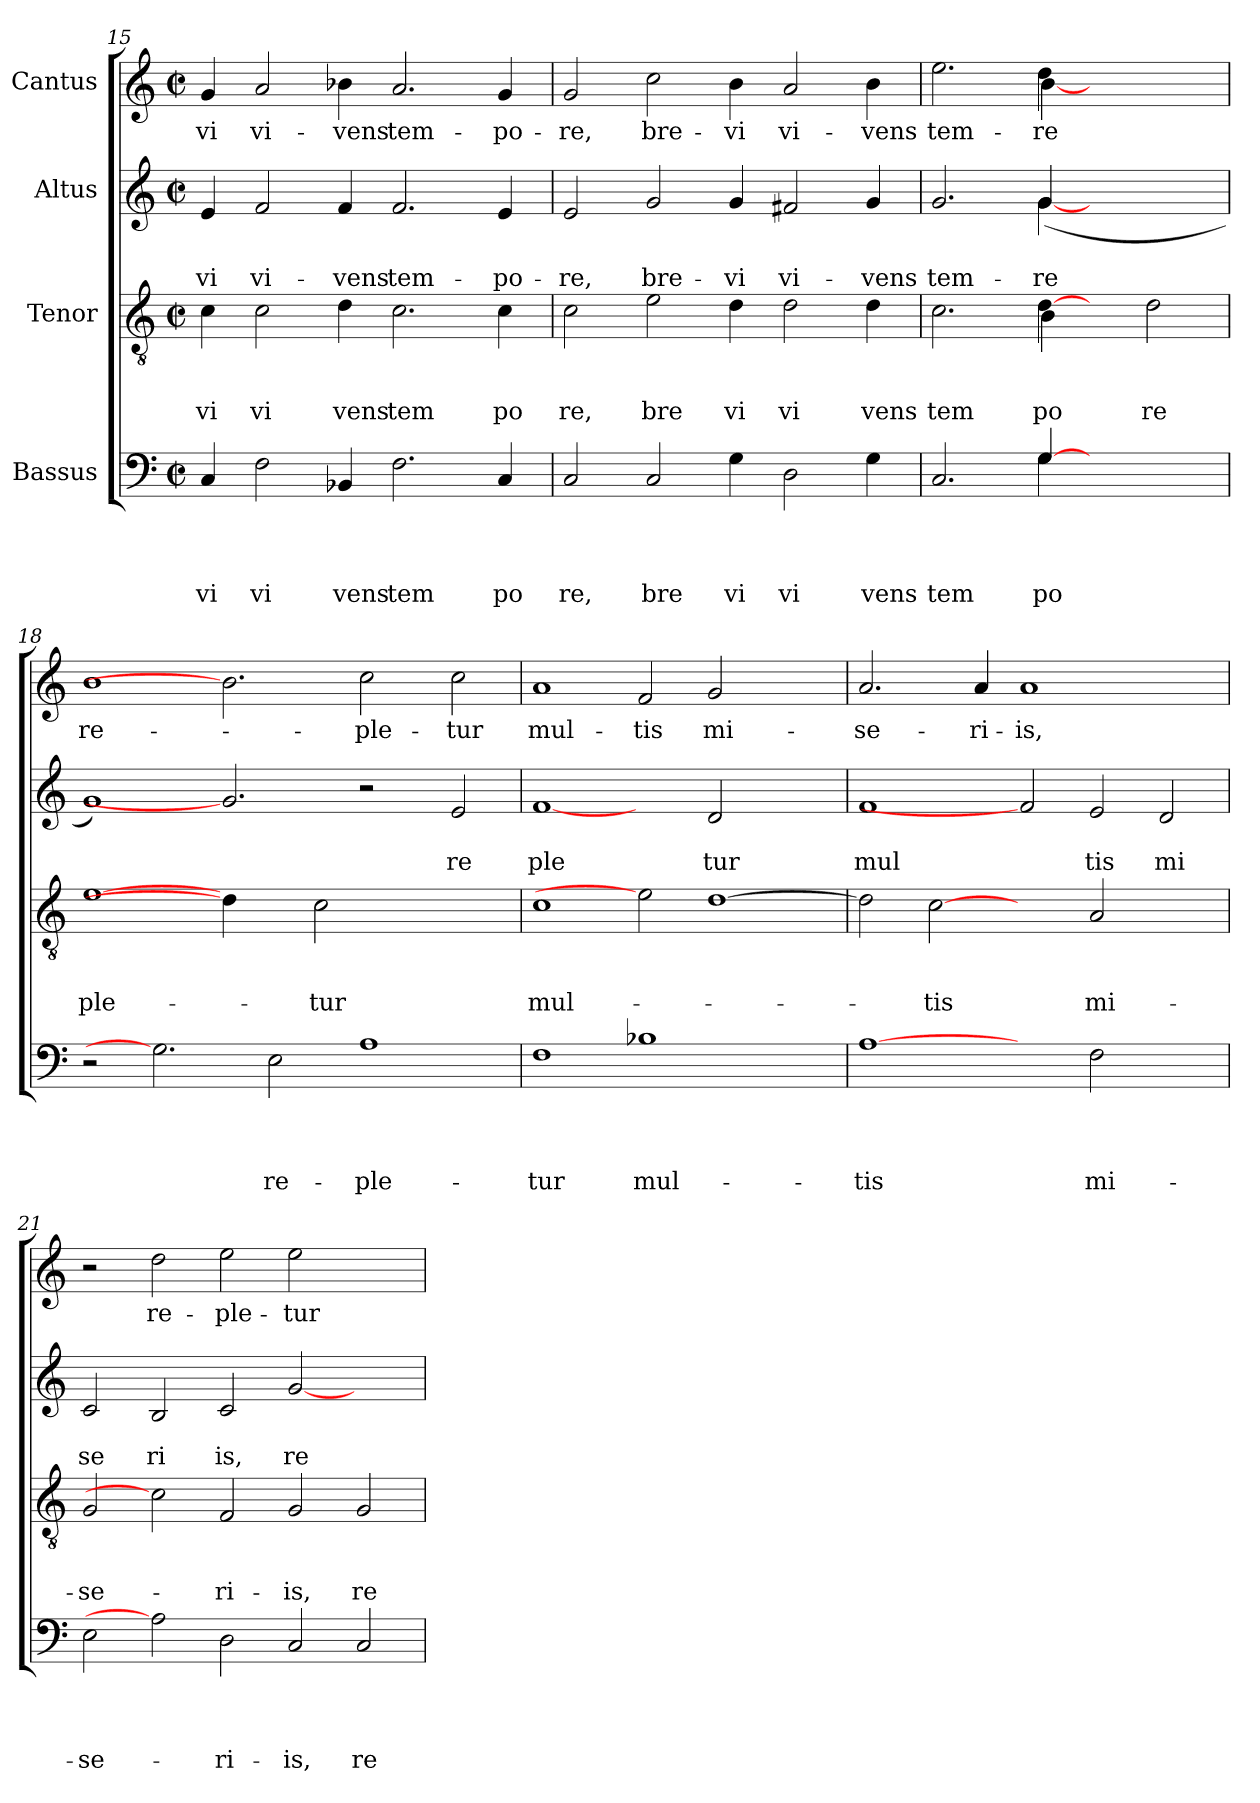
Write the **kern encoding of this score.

**kern	**text	**text	**text	**text	**kern	**text	**text	**text	**kern	**text	**text	**kern	**text
*part4	*part4	*part4	*part4	*part4	*part3	*part3	*part3	*part3	*part2	*part2	*part2	*part1	*part1
*staff4	*staff4	*staff4	*staff4	*staff4	*staff3	*staff3	*staff3	*staff3	*staff2	*staff2	*staff2	*staff1	*staff1
*I"Bassus	*	*	*	*	*I"Tenor	*	*	*	*I"Altus	*	*	*I"Cantus	*
*clefF4	*	*	*	*	*clefGv2	*	*	*	*clefG2	*	*	*clefG2	*
*k[]	*	*	*	*	*k[]	*	*	*	*k[]	*	*	*k[]	*
*C:	*	*	*	*	*C:	*	*	*	*C:	*	*	*C:	*
*M2/2	*	*	*	*	*M2/2	*	*	*	*M2/2	*	*	*M2/2	*
*met(c|)	*	*	*	*	*met(c|)	*	*	*	*met(c|)	*	*	*met(c|)	*
=15	=15	=15	=15	=15	=15	=15	=15	=15	=15	=15	=15	=15	=15
!	!	!	!	!LO:LY:b	!	!	!	!LO:LY:b	!	!	!LO:LY:b	!	!LO:LY:b
4C/	.	.	.	vi	4c\	.	.	vi	4e/	.	-vi	4g/	-vi
!	!	!	!	!LO:LY:b	!	!	!	!LO:LY:b	!	!	!LO:LY:b	!	!LO:LY:b
2F\	.	.	.	vi	2c\	.	.	vi	2f/	.	vi-	2a/	vi-
!	!	!	!	!LO:LY:b	!	!	!	!LO:LY:b	!	!	!LO:LY:b	!	!LO:LY:b
4BB-X/	.	.	.	vens	4d\	.	.	vens	4f/	.	-vens	4b-X\	-vens
!	!	!	!	!LO:LY:b	!	!	!	!LO:LY:b	!	!	!LO:LY:b	!	!LO:LY:b
2.F\	.	.	.	tem	2.c\	.	.	tem	2.f/	.	tem-	2.a/	tem-
!	!	!	!	!LO:LY:b	!	!	!	!LO:LY:b	!	!	!LO:LY:b	!	!LO:LY:b
4C/	.	.	.	po	4c\	.	.	po	4e/	.	-po-	4g/	-po-
=16	=16	=16	=16	=16	=16	=16	=16	=16	=16	=16	=16	=16	=16
!	!	!	!	!LO:LY:b	!	!	!	!LO:LY:b	!	!	!LO:LY:b	!	!LO:LY:b
2C/	.	.	.	re,	2c\	.	.	re,	2e/	.	-re,	2g/	-re,
!	!	!	!	!LO:LY:b	!	!	!	!LO:LY:b	!	!	!LO:LY:b	!	!LO:LY:b
2C/	.	.	.	bre	2e\	.	.	bre	2g/	.	bre-	2cc\	bre-
!	!	!	!	!LO:LY:b	!	!	!	!LO:LY:b	!	!	!LO:LY:b	!	!LO:LY:b
4G\	.	.	.	vi	4d\	.	.	vi	4g/	.	-vi	4b\	-vi
!	!	!	!	!LO:LY:b	!	!	!	!LO:LY:b	!	!	!LO:LY:b	!	!LO:LY:b
2D\	.	.	.	vi	2d\	.	.	vi	2f#X/	.	vi-	2a/	vi-
!	!	!	!	!LO:LY:b	!	!	!	!LO:LY:b	!	!	!LO:LY:b	!	!LO:LY:b
4G\	.	.	.	vens	4d\	.	.	vens	4g/	.	-vens	4b\	-vens
=17	=17	=17	=17	=17	=17	=17	=17	=17	=17	=17	=17	=17	=17
!	!	!	!	!LO:LY:b	!	!	!	!LO:LY:b	!	!	!LO:LY:b	!	!LO:LY:b
*^	*	*	*	*	*^	*	*	*	*^	*	*	*^	*
2.C/	2.ryy	.	.	.	tem	2.c\	2.ryy	.	.	tem	2.g/	2.ryy	.	tem-	2.ee\	2.ryy	tem-
!	!	!	!	!	!LO:LY:b	!	!	!	!	!	!	!	!	!	!	!	!
!	!	!	!	!	!LO:LY:b	!	!	!	!	!LO:LY:b	!	!	!	!	!	!	!
!	!	!	!	!	!	!	!	!	!	!LO:LY:b	!	!	!	!LO:LY:b	!	!	!
!	!	!	!	!	!	!	!	!	!	!	!	!	!	!LO:LY:b	!	!	!LO:LY:b
!	!	!	!	!	!	!	!	!	!	!	!	!	!	!	!	!	!LO:LY:b
[4G	4G\	.	.	.	po	[4d\	4B\	.	.	po	4g/	(<[4g	.	-re	4dd\	[4b	-re
2.ryy	2.ryy	.	.	.	.	4ryy	2.ryy	.	.	.	2.ryy	2.ryy	.	.	2.ryy	2.ryy	.
!	!	!	!	!	!	!	!	!	!	!LO:LY:b	!	!	!	!	!	!	!
.	.	.	.	.	.	2d\	.	.	.	re	.	.	.	.	.	.	.
*v	*v	*	*	*	*	*	*	*	*	*	*v	*v	*	*	*v	*v	*
*	*	*	*	*	*v	*v	*	*	*	*	*	*	*	*
!!LO:PB:g=z
=18	=18	=18	=18	=18	=18	=18	=18	=18	=18	=18	=18	=18	=18
!	!	!	!	!	!	!	!	!LO:LY:b	!	!	!	!	!LO:LY:b
2r	.	.	.	.	[1e	.	.	ple-	1g)	.	.	1b	re-
2.G]	.	.	.	.	.	.	.	.	.	.	.	.	.
.	.	.	.	.	4d\]	.	.	.	2.g]	.	.	2.b]	.
!	!	!	!	!LO:LY:b	!	!	!	!	!	!	!	!	!
2E\	.	.	.	re-	4ryy	.	.	.	.	.	.	.	.
!	!	!	!	!	!	!	!	!LO:LY:b	!	!	!	!	!
.	.	.	.	.	2c\	.	.	-tur	.	.	.	.	.
!	!	!	!	!LO:LY:b	!	!	!	!	!	!	!	!	!LO:LY:b
1A	.	.	.	-ple-	.	.	.	.	2r	.	.	2cc\	-ple-
.	.	.	.	.	2.ryy	.	.	.	.	.	.	.	.
!	!	!	!	!	!	!	!	!	!	!	!LO:LY:b	!	!LO:LY:b
.	.	.	.	.	.	.	.	.	2e/	.	re	2cc\	-tur
=19	=19	=19	=19	=19	=19	=19	=19	=19	=19	=19	=19	=19	=19
!	!	!	!	!LO:LY:b	!	!	!	!LO:LY:b	!	!	!LO:LY:b	!	!LO:LY:b
1F	.	.	.	-tur	1c	.	.	mul-	[1f	.	ple	1a	mul-
!	!	!	!	!LO:LY:b	!	!	!	!	!	!	!	!	!LO:LY:b
1B-	.	.	.	mul-	2e]	.	.	.	2ryy	.	.	2f/	-tis
!	!	!	!	!	!	!	!	!	!	!	!LO:LY:b	!	!LO:LY:b
.	.	.	.	.	[>1d	.	.	.	2d/	.	tur	2g/	mi-
2ryy	.	.	.	.	.	.	.	.	2ryy	.	.	2ryy	.
=20	=20	=20	=20	=20	=20	=20	=20	=20	=20	=20	=20	=20	=20
!	!	!	!	!LO:LY:b	!	!	!	!	!	!	!LO:LY:b	!	!LO:LY:b
[1A	.	.	.	-tis	2d\]	.	.	.	1f	.	mul	2.a/	-se-
!	!	!	!	!	!	!	!	!LO:LY:b	!	!	!	!	!
.	.	.	.	.	[2c	.	.	-tis	.	.	.	.	.
!	!	!	!	!	!	!	!	!	!	!	!	!	!LO:LY:b
.	.	.	.	.	.	.	.	.	.	.	.	4a/	-ri-
!	!	!	!	!	!	!	!	!	!	!	!	!	!LO:LY:b
2ryy	.	.	.	.	2ryy	.	.	.	2f]	.	.	1a	-is,
!	!	!	!	!LO:LY:b	!	!	!	!LO:LY:b	!	!	!LO:LY:b	!	!
2F\	.	.	.	mi-	2A/	.	.	mi-	2e/	.	tis	.	.
!	!	!	!	!	!	!	!	!	!	!	!LO:LY:b	!	!
2ryy	.	.	.	.	2ryy	.	.	.	2d/	.	mi	2ryy	.
=21	=21	=21	=21	=21	=21	=21	=21	=21	=21	=21	=21	=21	=21
!	!	!	!	!LO:LY:b	!	!	!	!LO:LY:b	!	!	!LO:LY:b	!	!
2E\	.	.	.	-se-	2G/	.	.	-se-	2c/	.	se	2r	.
!	!	!	!	!	!	!	!	!	!	!	!LO:LY:b	!	!LO:LY:b
2A]	.	.	.	.	2c]	.	.	.	2B/	.	ri	2dd\	re-
!	!	!	!	!LO:LY:b	!	!	!	!LO:LY:b	!	!	!LO:LY:b	!	!LO:LY:b
2D\	.	.	.	-ri-	2F/	.	.	-ri-	2c/	.	is,	2ee\	-ple-
!	!	!	!	!LO:LY:b	!	!	!	!LO:LY:b	!	!	!LO:LY:b	!	!LO:LY:b
2C/	.	.	.	-is,	2G/	.	.	-is,	[<2g/	.	re	2ee\	-tur
!	!	!	!	!LO:LY:b	!	!	!	!LO:LY:b	!	!	!	!	!
2C/	.	.	.	re-	2G/	.	.	re-	2ryy	.	.	2ryy	.
=	=	=	=	=	=	=	=	=	=	=	=	=	=
*-	*-	*-	*-	*-	*-	*-	*-	*-	*-	*-	*-	*-	*-
